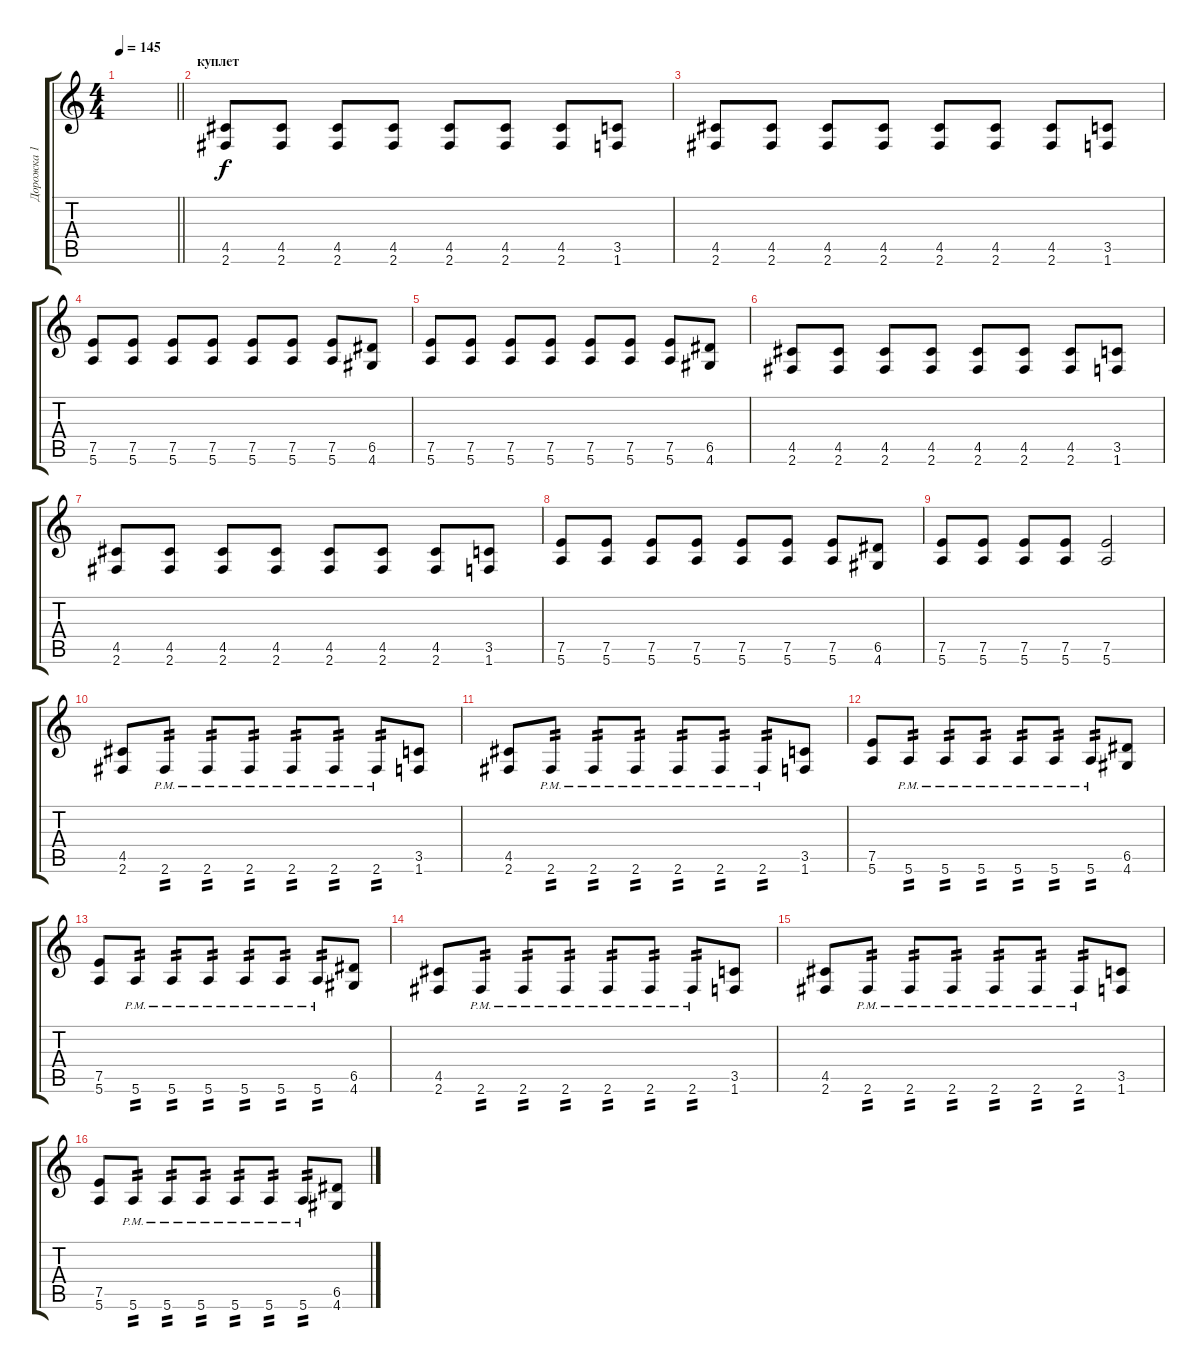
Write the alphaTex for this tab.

\track ("Дорожка 1" "Дорожка 1") {instrument distortionguitar}
\staff {score tabs}
\tuning (E4 B3 G3 D3 A2 E2) {hide}
\ts (4 4)
\tempo 145
\clef g2
\barLineRight lightlight
\ks c
|
\section ("" "куплет")
(4.5 2.6).8 (4.5 2.6).8 (4.5 2.6).8 (4.5 2.6).8 (4.5 2.6).8 (4.5 2.6).8 (4.5 2.6).8 (3.5 1.6).8 |
(4.5 2.6).8 (4.5 2.6).8 (4.5 2.6).8 (4.5 2.6).8 (4.5 2.6).8 (4.5 2.6).8 (4.5 2.6).8 (3.5 1.6).8 |
(7.5 5.6).8 (7.5 5.6).8 (7.5 5.6).8 (7.5 5.6).8 (7.5 5.6).8 (7.5 5.6).8 (7.5 5.6).8 (6.5 4.6).8 |
(7.5 5.6).8 (7.5 5.6).8 (7.5 5.6).8 (7.5 5.6).8 (7.5 5.6).8 (7.5 5.6).8 (7.5 5.6).8 (6.5 4.6).8 |
(4.5 2.6).8 (4.5 2.6).8 (4.5 2.6).8 (4.5 2.6).8 (4.5 2.6).8 (4.5 2.6).8 (4.5 2.6).8 (3.5 1.6).8 |
(4.5 2.6).8 (4.5 2.6).8 (4.5 2.6).8 (4.5 2.6).8 (4.5 2.6).8 (4.5 2.6).8 (4.5 2.6).8 (3.5 1.6).8 |
(7.5 5.6).8 (7.5 5.6).8 (7.5 5.6).8 (7.5 5.6).8 (7.5 5.6).8 (7.5 5.6).8 (7.5 5.6).8 (6.5 4.6).8 |
(7.5 5.6).8 (7.5 5.6).8 (7.5 5.6).8 (7.5 5.6).8 (7.5 5.6).2 |
(4.5 2.6).8 2.6{pm}.8{tp 2} 2.6{pm}.8{tp 2} 2.6{pm}.8{tp 2} 2.6{pm}.8{tp 2} 2.6{pm}.8{tp 2} 2.6{pm}.8{tp 2} (3.5 1.6).8 |
(4.5 2.6).8 2.6{pm}.8{tp 2} 2.6{pm}.8{tp 2} 2.6{pm}.8{tp 2} 2.6{pm}.8{tp 2} 2.6{pm}.8{tp 2} 2.6{pm}.8{tp 2} (3.5 1.6).8 |
(7.5 5.6).8 5.6{pm}.8{tp 2} 5.6{pm}.8{tp 2} 5.6{pm}.8{tp 2} 5.6{pm}.8{tp 2} 5.6{pm}.8{tp 2} 5.6{pm}.8{tp 2} (6.5 4.6).8 |
(7.5 5.6).8 5.6{pm}.8{tp 2} 5.6{pm}.8{tp 2} 5.6{pm}.8{tp 2} 5.6{pm}.8{tp 2} 5.6{pm}.8{tp 2} 5.6{pm}.8{tp 2} (6.5 4.6).8 |
(4.5 2.6).8 2.6{pm}.8{tp 2} 2.6{pm}.8{tp 2} 2.6{pm}.8{tp 2} 2.6{pm}.8{tp 2} 2.6{pm}.8{tp 2} 2.6{pm}.8{tp 2} (3.5 1.6).8 |
(4.5 2.6).8 2.6{pm}.8{tp 2} 2.6{pm}.8{tp 2} 2.6{pm}.8{tp 2} 2.6{pm}.8{tp 2} 2.6{pm}.8{tp 2} 2.6{pm}.8{tp 2} (3.5 1.6).8 |
(7.5 5.6).8 5.6{pm}.8{tp 2} 5.6{pm}.8{tp 2} 5.6{pm}.8{tp 2} 5.6{pm}.8{tp 2} 5.6{pm}.8{tp 2} 5.6{pm}.8{tp 2} (6.5 4.6).8
